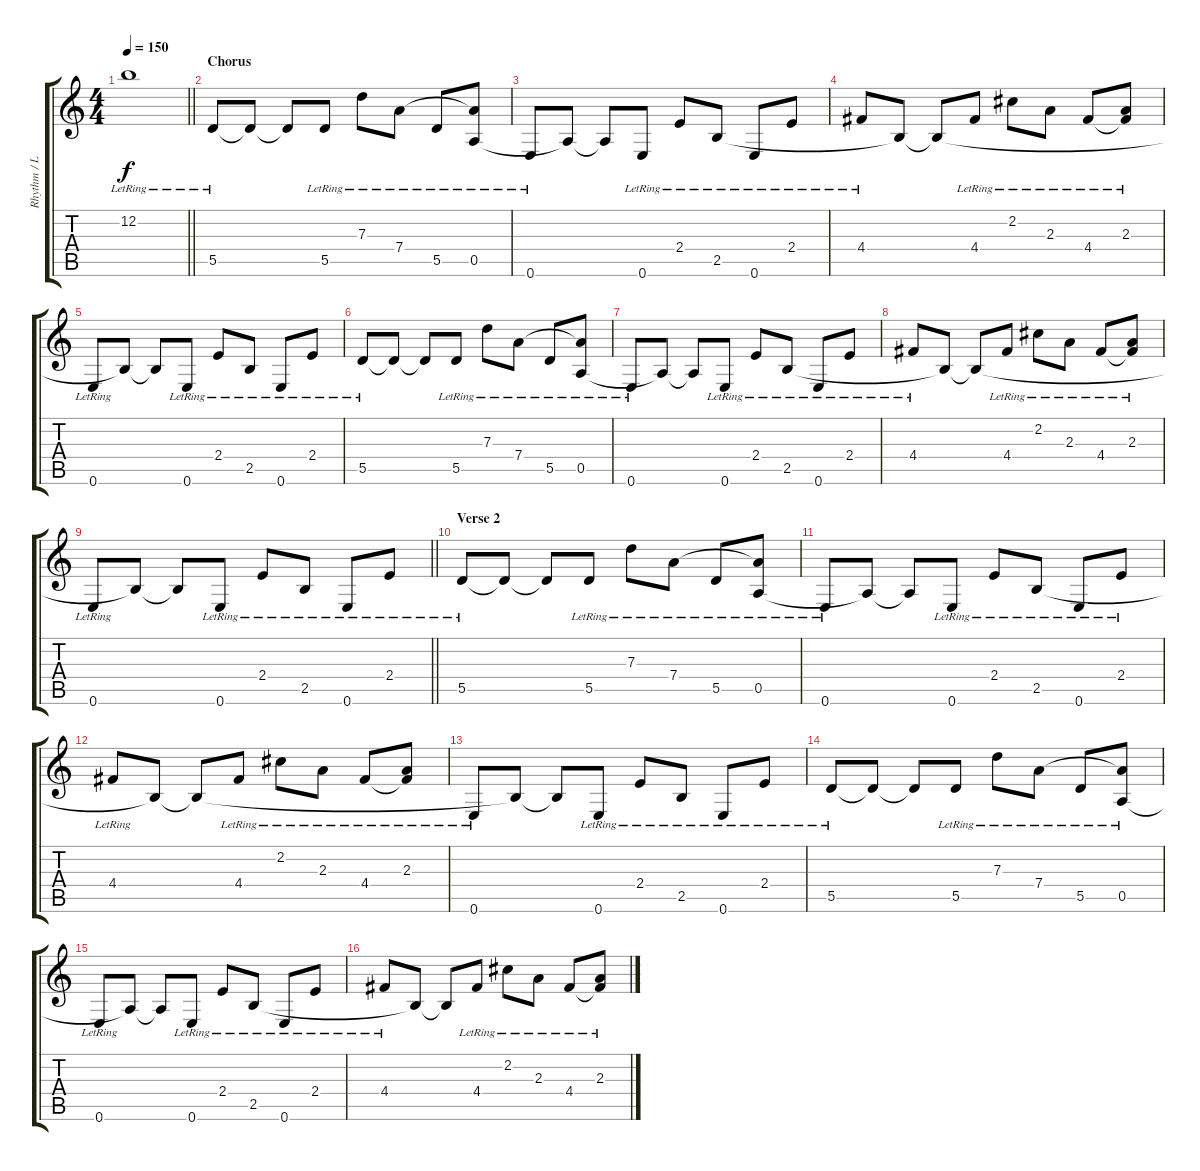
\track ("Rhythm / Lead" "Rhythm / L") {instrument electricguitarclean}
\staff {score tabs}
\tuning (E4 B3 G3 D3 A2 E2) {hide}
\ts (4 4)
\tempo 150
\clef g2
\barLineRight lightlight
\ks c
12.2{lr}.1{dy f} |
\section ("" "Chorus")
5.5{lr}.8{volume 7 instrument electricguitarclean} 5.5{t}.8 5.5{t}.8 5.5{lr}.8 7.3{lr}.8 7.4{lr}.8 5.5{lr}.8 (7.4{t} 0.5{lr}).8 |
0.6{lr}.8 0.5{t}.8 0.5{t}.8 0.6{lr}.8 2.4{lr}.8 2.5{lr}.8 0.6{lr}.8 2.4{lr}.8 |
4.4{lr}.8 2.5{t}.8 2.5{t}.8 4.4{lr}.8 2.2{lr}.8 2.3{lr}.8 4.4{lr}.8 (2.3{lr} 4.4{t}).8 |
0.6{lr}.8 2.5{t}.8 2.5{t}.8 0.6{lr}.8 2.4{lr}.8 2.5{lr}.8 0.6{lr}.8 2.4{lr}.8 |
5.5{lr}.8 5.5{t}.8 5.5{t}.8 5.5{lr}.8 7.3{lr}.8 7.4{lr}.8 5.5{lr}.8 (7.4{t} 0.5{lr}).8 |
0.6{lr}.8 0.5{t}.8 0.5{t}.8 0.6{lr}.8 2.4{lr}.8 2.5{lr}.8 0.6{lr}.8 2.4{lr}.8 |
4.4{lr}.8 2.5{t}.8 2.5{t}.8 4.4{lr}.8 2.2{lr}.8 2.3{lr}.8 4.4{lr}.8 (2.3{lr} 4.4{t}).8 |
\barLineRight lightlight
0.6{lr}.8 2.5{t}.8 2.5{t}.8 0.6{lr}.8 2.4{lr}.8 2.5{lr}.8 0.6{lr}.8 2.4{lr}.8 |
\section ("" "Verse 2")
5.5{lr}.8 5.5{t}.8 5.5{t}.8 5.5{lr}.8 7.3{lr}.8 7.4{lr}.8 5.5{lr}.8 (7.4{t} 0.5{lr}).8 |
0.6{lr}.8 0.5{t}.8 0.5{t}.8 0.6{lr}.8 2.4{lr}.8 2.5{lr}.8 0.6{lr}.8 2.4{lr}.8 |
4.4{lr}.8 2.5{t}.8 2.5{t}.8 4.4{lr}.8 2.2{lr}.8 2.3{lr}.8 4.4{lr}.8 (2.3{lr} 4.4{t}).8 |
0.6{lr}.8 2.5{t}.8 2.5{t}.8 0.6{lr}.8 2.4{lr}.8 2.5{lr}.8 0.6{lr}.8 2.4{lr}.8 |
5.5{lr}.8 5.5{t}.8 5.5{t}.8 5.5{lr}.8 7.3{lr}.8 7.4{lr}.8 5.5{lr}.8 (7.4{t} 0.5{lr}).8 |
0.6{lr}.8 0.5{t}.8 0.5{t}.8 0.6{lr}.8 2.4{lr}.8 2.5{lr}.8 0.6{lr}.8 2.4{lr}.8 |
4.4{lr}.8 2.5{t}.8 2.5{t}.8 4.4{lr}.8 2.2{lr}.8 2.3{lr}.8 4.4{lr}.8 (2.3{lr} 4.4{t}).8
